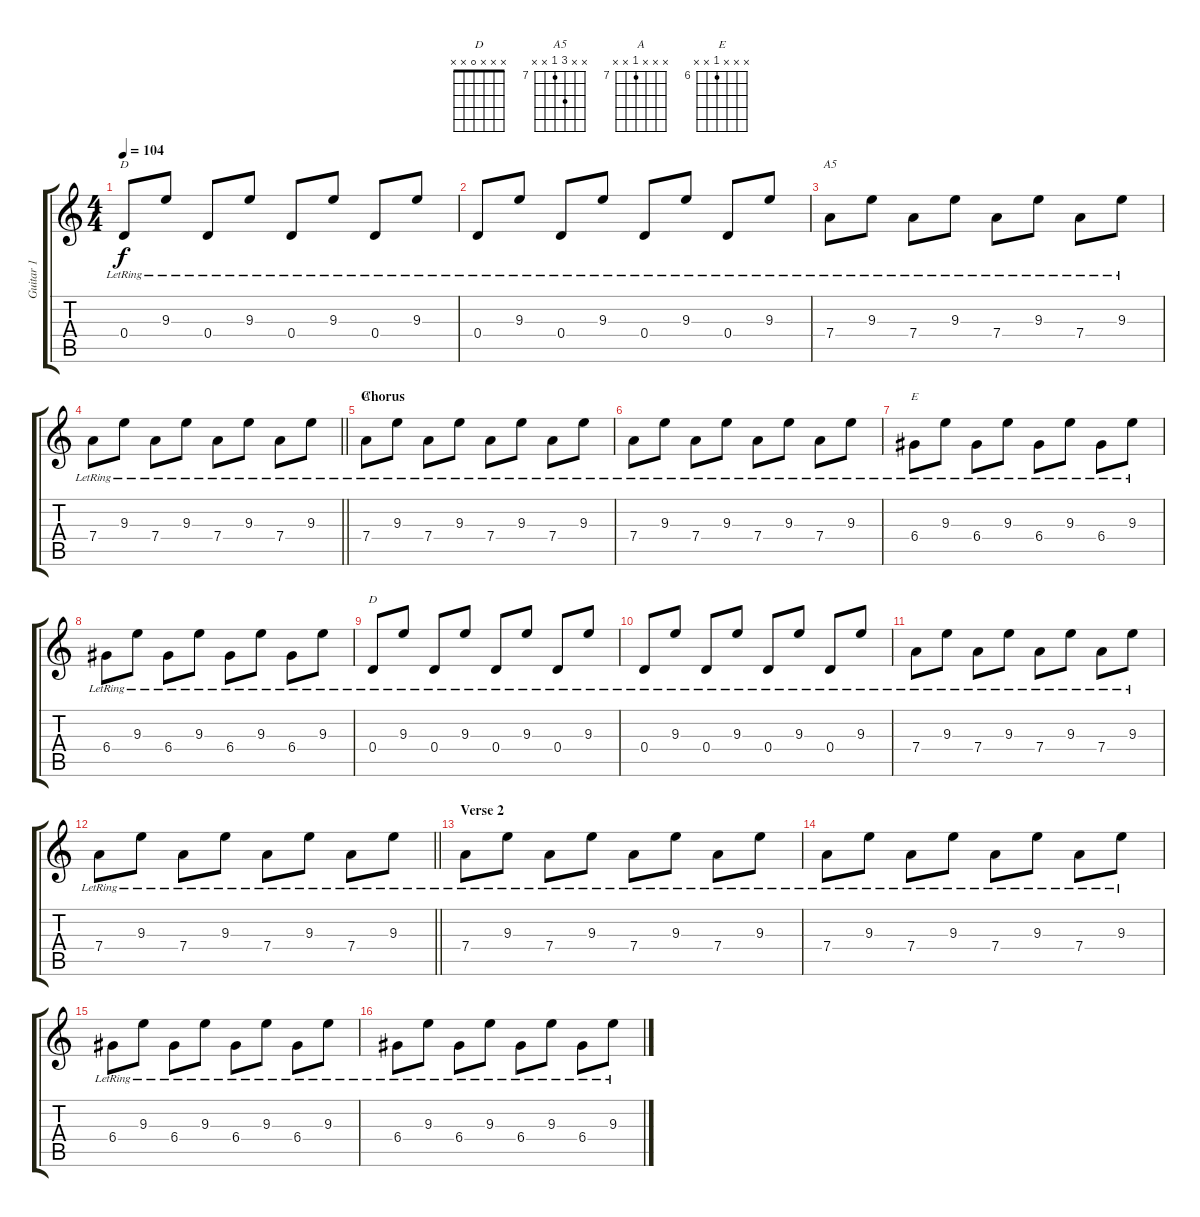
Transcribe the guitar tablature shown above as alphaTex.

\track ("Guitar 1" "Guitar 1") {instrument electricguitarclean}
\staff {score tabs}
\tuning (E4 B3 G3 D3 A2 E2) {hide}
\chord ("D" x x 9 0 x x) {firstfret 9}
\chord ("A5" x x 9 7 x x) {firstfret 7}
\chord ("A" x x x 7 x x) {firstfret 7}
\chord ("E" x x x 6 x x) {firstfret 6}
\chord ("D" x x x 0 x x)
\ts (4 4)
\tempo 104
\clef g2
\ks c
0.4{lr}.8{ch "D" dy f} 9.3{lr}.8 0.4{lr}.8 9.3{lr}.8 0.4{lr}.8 9.3{lr}.8 0.4{lr}.8 9.3{lr}.8 |
0.4{lr}.8 9.3{lr}.8 0.4{lr}.8 9.3{lr}.8 0.4{lr}.8 9.3{lr}.8 0.4{lr}.8 9.3{lr}.8 |
7.4{lr}.8{ch "A5"} 9.3{lr}.8 7.4{lr}.8 9.3{lr}.8 7.4{lr}.8 9.3{lr}.8 7.4{lr}.8 9.3{lr}.8 |
\barLineRight lightlight
7.4{lr}.8 9.3{lr}.8 7.4{lr}.8 9.3{lr}.8 7.4{lr}.8 9.3{lr}.8 7.4{lr}.8 9.3{lr}.8 |
\section ("" "Chorus")
7.4{lr}.8{ch "A"} 9.3{lr}.8 7.4{lr}.8 9.3{lr}.8 7.4{lr}.8 9.3{lr}.8 7.4{lr}.8 9.3{lr}.8 |
7.4{lr}.8 9.3{lr}.8 7.4{lr}.8 9.3{lr}.8 7.4{lr}.8 9.3{lr}.8 7.4{lr}.8 9.3{lr}.8 |
6.4{lr}.8{ch "E"} 9.3{lr}.8 6.4{lr}.8 9.3{lr}.8 6.4{lr}.8 9.3{lr}.8 6.4{lr}.8 9.3{lr}.8 |
6.4{lr}.8 9.3{lr}.8 6.4{lr}.8 9.3{lr}.8 6.4{lr}.8 9.3{lr}.8 6.4{lr}.8 9.3{lr}.8 |
0.4{lr}.8{ch "D"} 9.3{lr}.8 0.4{lr}.8 9.3{lr}.8 0.4{lr}.8 9.3{lr}.8 0.4{lr}.8 9.3{lr}.8 |
0.4{lr}.8 9.3{lr}.8 0.4{lr}.8 9.3{lr}.8 0.4{lr}.8 9.3{lr}.8 0.4{lr}.8 9.3{lr}.8 |
7.4{lr}.8 9.3{lr}.8 7.4{lr}.8 9.3{lr}.8 7.4{lr}.8 9.3{lr}.8 7.4{lr}.8 9.3{lr}.8 |
\barLineRight lightlight
7.4{lr}.8 9.3{lr}.8 7.4{lr}.8 9.3{lr}.8 7.4{lr}.8 9.3{lr}.8 7.4{lr}.8 9.3{lr}.8 |
\section ("" "Verse 2")
7.4{lr}.8 9.3{lr}.8 7.4{lr}.8 9.3{lr}.8 7.4{lr}.8 9.3{lr}.8 7.4{lr}.8 9.3{lr}.8 |
7.4{lr}.8 9.3{lr}.8 7.4{lr}.8 9.3{lr}.8 7.4{lr}.8 9.3{lr}.8 7.4{lr}.8 9.3{lr}.8 |
6.4{lr}.8 9.3{lr}.8 6.4{lr}.8 9.3{lr}.8 6.4{lr}.8 9.3{lr}.8 6.4{lr}.8 9.3{lr}.8 |
6.4{lr}.8 9.3{lr}.8 6.4{lr}.8 9.3{lr}.8 6.4{lr}.8 9.3{lr}.8 6.4{lr}.8 9.3{lr}.8
